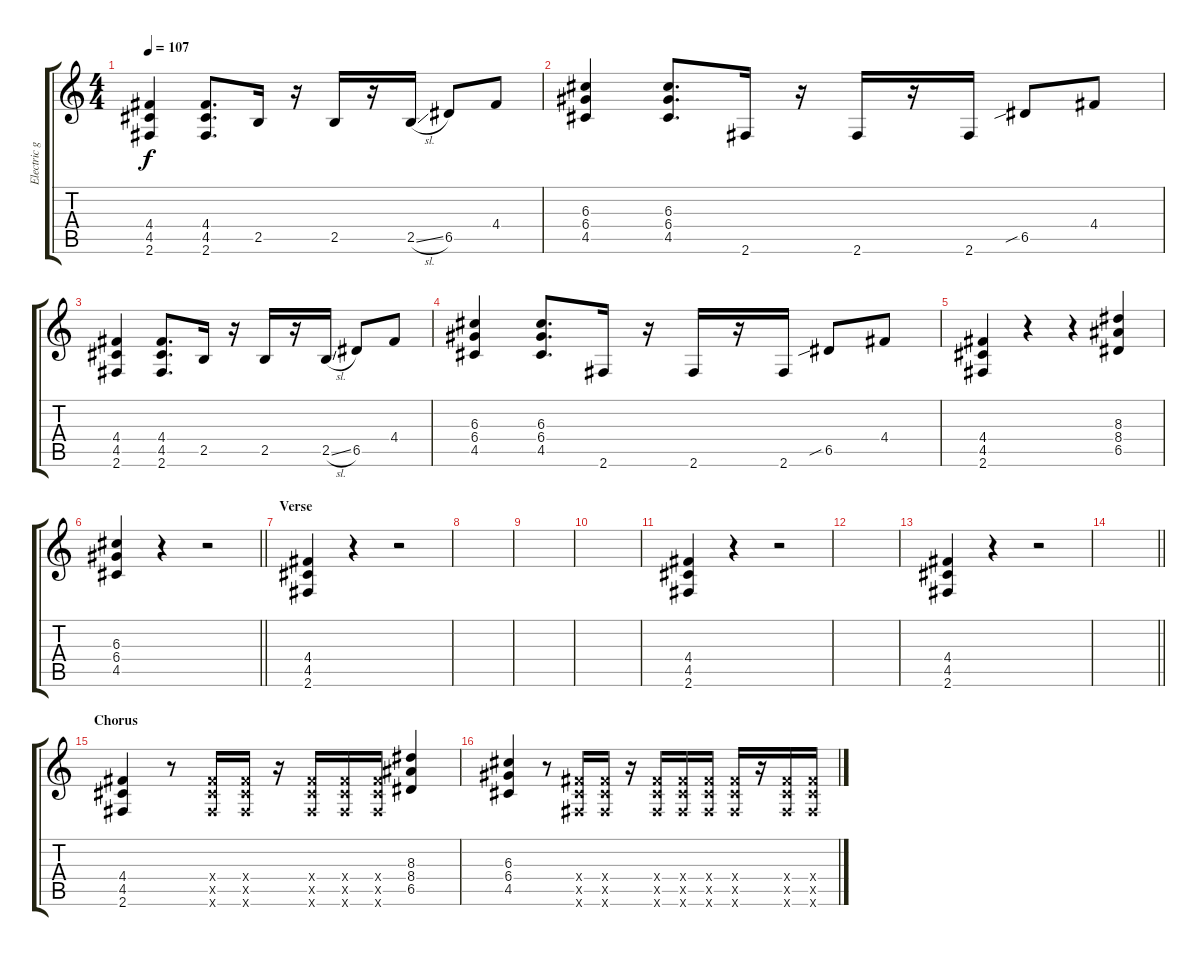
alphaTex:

\track ("Electric guitar" "Electric g") {instrument distortionguitar}
\staff {score tabs}
\tuning (E4 B3 G3 D3 A2 E2) {hide}
\ts (4 4)
\tempo 107
\clef g2
\ks c
(4.4 4.5 2.6).4{dy f} (4.4 4.5 2.6).8{d} 2.5.16 r.16 2.5.16 r.16 2.5{sl}.16 6.5.8 4.4.8 |
(6.3 6.4 4.5).4 (6.3 6.4 4.5).8{d} 2.6.16 r.16 2.6.16 r.16 2.6.16 6.5{sib}.8 4.4.8 |
(4.4 4.5 2.6).4 (4.4 4.5 2.6).8{d} 2.5.16 r.16 2.5.16 r.16 2.5{sl}.16 6.5.8 4.4.8 |
(6.3 6.4 4.5).4 (6.3 6.4 4.5).8{d} 2.6.16 r.16 2.6.16 r.16 2.6.16 6.5{sib}.8 4.4.8 |
(4.4 4.5 2.6).4 r.4 r.4 (8.3 8.4 6.5).4 |
\barLineRight lightlight
(6.3 6.4 4.5).4 r.4 r.2 |
\section ("" "Verse")
(4.4 4.5 2.6).4 r.4 r.2 |
|
|
|
(4.4 4.5 2.6).4 r.4 r.2 |
|
(4.4 4.5 2.6).4 r.4 r.2 |
\barLineRight lightlight
|
\section ("" "Chorus")
(4.4 4.5 2.6).4 r.8 (4.4{x} 4.5{x} 2.6{x}).16 (4.4{x} 4.5{x} 2.6{x}).16 r.16 (4.4{x} 4.5{x} 2.6{x}).16 (4.4{x} 4.5{x} 2.6{x}).16 (4.4{x} 4.5{x} 2.6{x}).16 (8.3 8.4 6.5).4 |
(6.3 6.4 4.5).4 r.8 (4.4{x} 4.5{x} 2.6{x}).16 (4.4{x} 4.5{x} 2.6{x}).16 r.16 (4.4{x} 4.5{x} 2.6{x}).16 (4.4{x} 4.5{x} 2.6{x}).16 (4.4{x} 4.5{x} 2.6{x}).16 (4.4{x} 4.5{x} 2.6{x}).16 r.16 (4.4{x} 4.5{x} 2.6{x}).16 (4.4{x} 4.5{x} 2.6{x}).16
